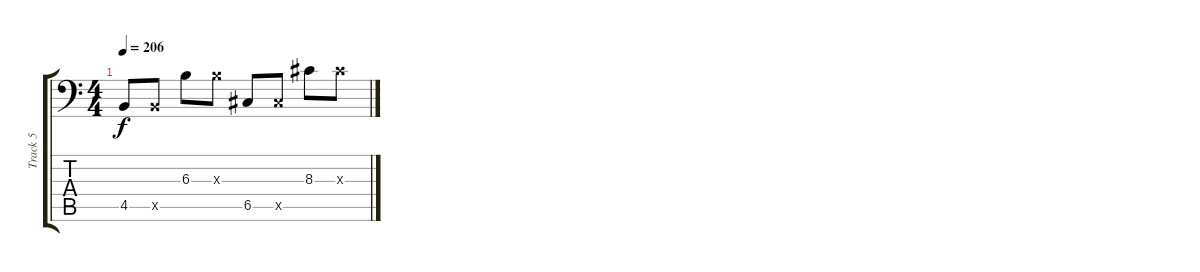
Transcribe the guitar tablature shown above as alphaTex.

\track ("Track 5" "Track 5") {instrument electricbassfinger}
\staff {score tabs}
\tuning (D3 A2 F2 C2 G1 C1) {hide}
\ts (4 4)
\tempo 206
\clef f4
\ks c
4.5.8{dy f} 4.5{x}.8 6.3.8 6.3{x}.8 6.5.8 6.5{x}.8 8.3.8 8.3{x}.8
